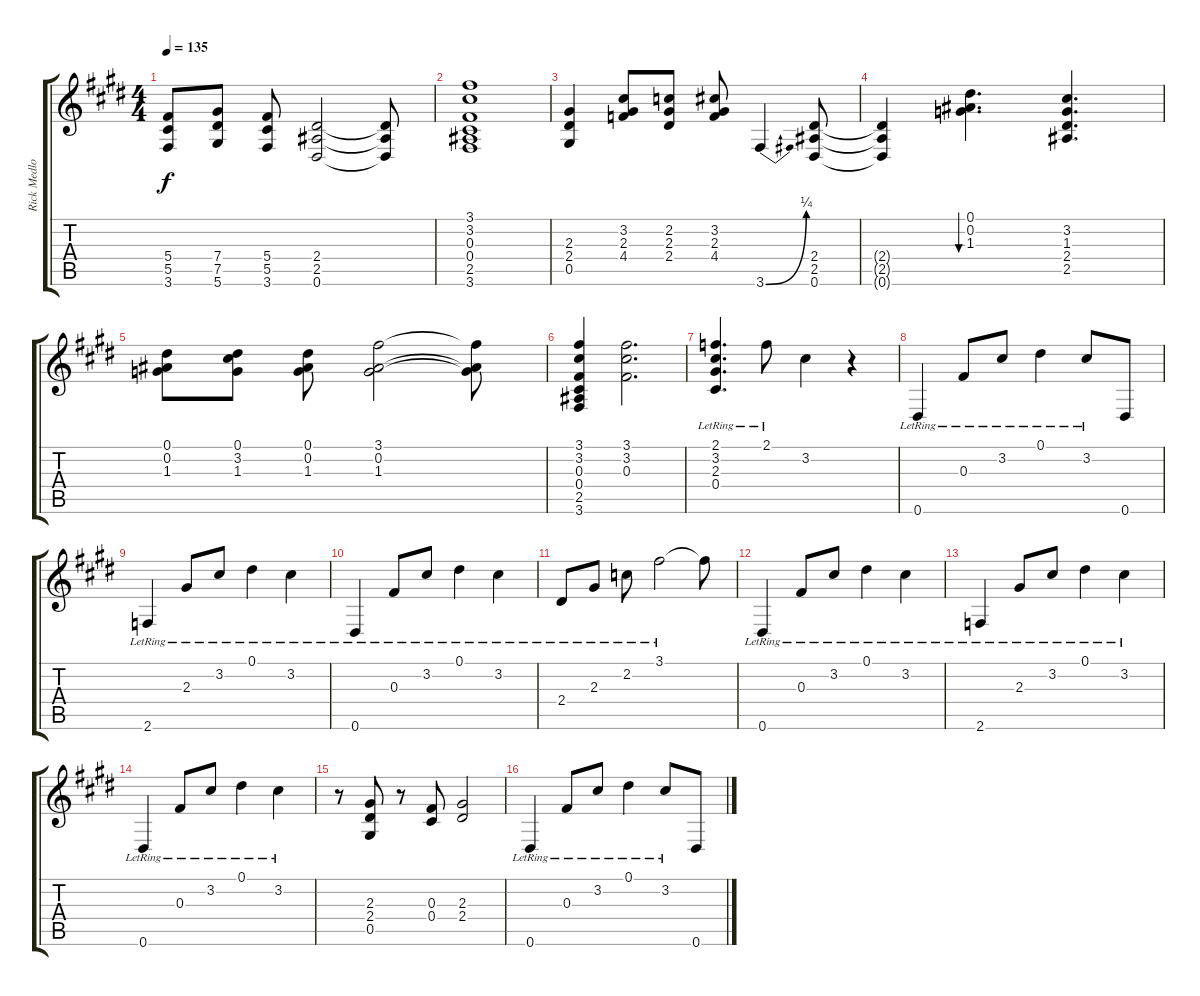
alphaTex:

\track ("Rick Medlocke Guitar I" "Rick Medlo") {instrument overdrivenguitar}
\staff {score tabs}
\tuning (Eb4 Bb3 Gb3 Db3 Ab2 Eb2) {hide}
\ts (4 4)
\tempo 135
\clef g2
\ks e
(5.4 5.5 3.6).8{dy f} (7.4 7.5 5.6).8 (5.4 5.5 3.6).8 (2.4 2.5 0.6).2 (2.4{t} 2.5{t} 0.6{t}).8 |
(3.1 3.2 0.3 0.4 2.5 3.6).1{volume 11 balance 16} |
(2.3 2.4 0.5).4 (3.2 2.3 4.4).8 (2.2 2.3 2.4).8 (3.2 2.3 4.4).8 3.6{be (bend 0 0 60 1)}.4 (2.4 2.5 0.6).8 |
(2.4{t} 2.5{t} 0.6{t}).4 (0.1 0.2 1.3).4{d bu 60} (3.2 1.3 2.4 2.5).4{d} |
(0.1 0.2 1.3).8 (0.1 3.2 1.3).8 (0.1 0.2 1.3).8 (3.1 0.2 1.3).2 (3.1{t} 0.2{t} 1.3{t}).8 |
(3.1 3.2 0.3 0.4 2.5 3.6).4 (3.1 3.2 0.3).2{d} |
(2.1{lr} 3.2{lr} 2.3{lr} 0.4{lr}).4{d} 2.1{lr}.8{instrument electricguitarclean} 3.2.4 r.4 |
0.6{lr}.4{instrument electricguitarclean} 0.3{lr}.8 3.2{lr}.8 0.1{lr}.4 3.2{lr}.8 0.6.8 |
2.6{lr}.4 2.3{lr}.8 3.2{lr}.8 0.1{lr}.4 3.2{lr}.4 |
0.6{lr}.4 0.3{lr}.8 3.2{lr}.8 0.1{lr}.4 3.2{lr}.4 |
2.4{lr}.8 2.3{lr}.8 2.2{lr}.8 3.1{lr}.2 3.1{t}.8 |
0.6{lr}.4 0.3{lr}.8 3.2{lr}.8 0.1{lr}.4 3.2{lr}.4 |
2.6{lr}.4 2.3{lr}.8 3.2{lr}.8 0.1{lr}.4 3.2{lr}.4 |
0.6{lr}.4 0.3{lr}.8 3.2{lr}.8 0.1{lr}.4 3.2{lr}.4 |
r.8 (2.3 2.4 0.5).8 r.8 (0.3 0.4).8 (2.3 2.4).2 |
0.6{lr}.4 0.3{lr}.8 3.2{lr}.8 0.1{lr}.4 3.2{lr}.8 0.6.8
